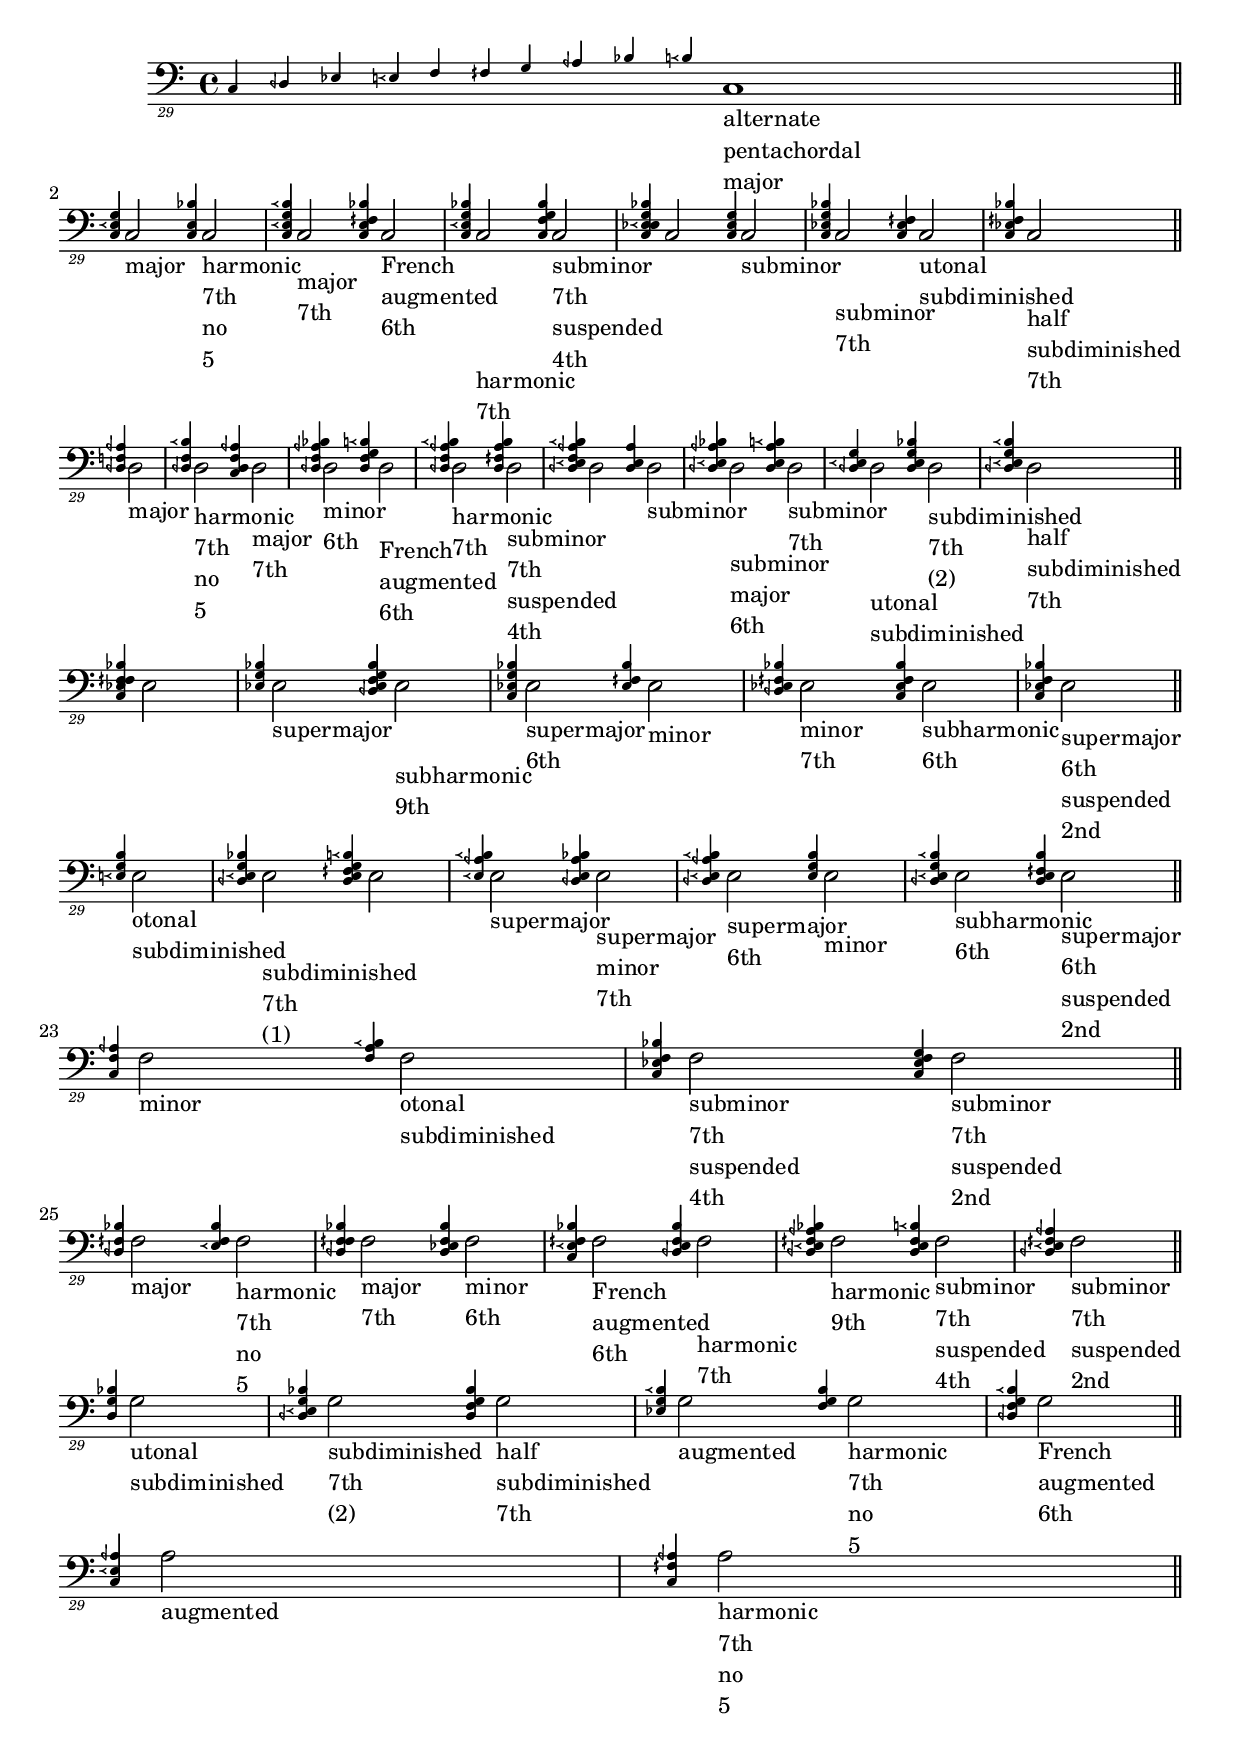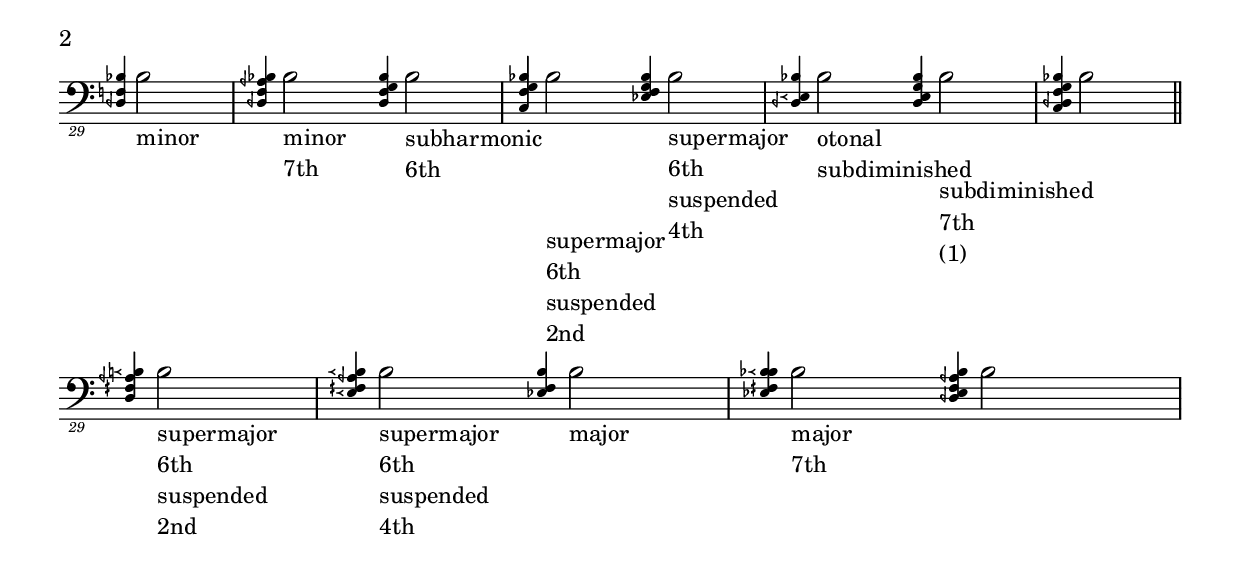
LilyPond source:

%%% created by Strasheela at 16:24, 23-6-2008

\version "2.10.0"

\layout {
    \context {
      \Score
      \override SpacingSpanner
                #'base-shortest-duration = #(ly:make-moment 1 32)
    }
  }
% \paper {
% }
% \layout {  
% }

% Define 22 ET pitches simply as 1/6 tone alterations...
#(define-public Comma 1/6)
#(define-public SharpMinusComma 1/3)
#(define-public Sharp 1/2)


% Define pitch names: C = c, C/ = cu (comma up), C#\ = cscd (c sharp, comma down),  C# = cs, C\ = ccd, Cb/ = cfcu, Cb = cf

etTwentytwoPitchNames = #`(
  (c . ,(ly:make-pitch -1 0 NATURAL))
  (d . ,(ly:make-pitch -1 1 NATURAL))
  (e . ,(ly:make-pitch -1 2 NATURAL))
  (f . ,(ly:make-pitch -1 3 NATURAL))
  (g . ,(ly:make-pitch -1 4 NATURAL))
  (a . ,(ly:make-pitch -1 5 NATURAL))
  (b . ,(ly:make-pitch -1 6 NATURAL))
  
  (ccu . ,(ly:make-pitch -1 0 Comma))
  (dcu . ,(ly:make-pitch -1 1 Comma))
  (ecu . ,(ly:make-pitch -1 2 Comma))
  (fcu . ,(ly:make-pitch -1 3 Comma))
  (gcu . ,(ly:make-pitch -1 4 Comma))
  (acu . ,(ly:make-pitch -1 5 Comma))
  (bcu . ,(ly:make-pitch -1 6 Comma))

  (cscd . ,(ly:make-pitch -1 0 SharpMinusComma))
  (dscd . ,(ly:make-pitch -1 1 SharpMinusComma))
  (escd . ,(ly:make-pitch -1 2 SharpMinusComma))
  (fscd . ,(ly:make-pitch -1 3 SharpMinusComma))
  (gscd . ,(ly:make-pitch -1 4 SharpMinusComma))
  (ascd . ,(ly:make-pitch -1 5 SharpMinusComma))
  (bscd . ,(ly:make-pitch -1 6 SharpMinusComma))

  (cs . ,(ly:make-pitch -1 0 Sharp))
  (ds . ,(ly:make-pitch -1 1 Sharp))
  (es . ,(ly:make-pitch -1 2 Sharp))
  (fs . ,(ly:make-pitch -1 3 Sharp))
  (gs . ,(ly:make-pitch -1 4 Sharp))
  (as . ,(ly:make-pitch -1 5 Sharp))
  (bs . ,(ly:make-pitch -1 6 Sharp))


  (ccd . ,(ly:make-pitch -1 0 (- Comma)))
  (dcd . ,(ly:make-pitch -1 1 (- Comma)))
  (ecd . ,(ly:make-pitch -1 2 (- Comma)))
  (fcd . ,(ly:make-pitch -1 3 (- Comma)))
  (gcd . ,(ly:make-pitch -1 4 (- Comma)))
  (acd . ,(ly:make-pitch -1 5 (- Comma)))
  (bcd . ,(ly:make-pitch -1 6 (- Comma)))
  
  (cfcu . ,(ly:make-pitch -1 0 (- SharpMinusComma)))
  (dfcu . ,(ly:make-pitch -1 1 (- SharpMinusComma)))
  (efcu . ,(ly:make-pitch -1 2 (- SharpMinusComma)))
  (ffcu . ,(ly:make-pitch -1 3 (- SharpMinusComma)))
  (gfcu . ,(ly:make-pitch -1 4 (- SharpMinusComma)))
  (afcu . ,(ly:make-pitch -1 5 (- SharpMinusComma)))
  (bfcu . ,(ly:make-pitch -1 6 (- SharpMinusComma)))

  (cf . ,(ly:make-pitch -1 0 (- Sharp)))
  (df . ,(ly:make-pitch -1 1 (- Sharp)))
  (ef . ,(ly:make-pitch -1 2 (- Sharp)))
  (ff . ,(ly:make-pitch -1 3 (- Sharp)))
  (gf . ,(ly:make-pitch -1 4 (- Sharp)))
  (af . ,(ly:make-pitch -1 5 (- Sharp)))
  (bf . ,(ly:make-pitch -1 6 (- Sharp)))

)

%% set pitch names.
pitchnames = \etTwentytwoPitchNames 
#(ly:parser-set-note-names parser etTwentytwoPitchNames)


% etTwentytwoGlyphs = #'((1 . "accidentals.doublesharp")
%        (1/2 . "accidentals.sharp")
%        (1/3 . "accidentals.sharp.slashslashslash.stem")
%        (1/6 . "accidentals.rightparen")
%        (0 . "accidentals.natural")
%        (-1/6 . "accidentals.leftparen")
%        (-1/3 . "accidentals.flat.slash")
%        (-1/2 . "accidentals.flat")
%        (-1 . "accidentals.flatflat")
%        )

% etTwentytwoGlyphs = #'((1 . "accidentals.doublesharp")
%        (1/2 . "accidentals.sharp")
%        (1/3 . "accidentals.sharp.slashslashslash.stem")
%        (1/6 . "arrowheads.open.11")
%        (0 . "accidentals.natural")
%        (-1/6 . "arrowheads.open.1M1")
%        (-1/3 . "accidentals.flat.slash")
%        (-1/2 . "accidentals.flat")
%        (-1 . "accidentals.flatflat")
%        )

etTwentytwoGlyphs = #'((1 . "accidentals.doublesharp")
       (1/2 . "accidentals.sharp")
       (1/3 . "accidentals.sharp.slashslash.stem")
       (1/6 . "arrowheads.open.01")
       (0 . "accidentals.natural")
       (-1/6 . "arrowheads.open.0M1")
       (-1/3 . "accidentals.mirroredflat")
       (-1/2 . "accidentals.flat")
       (-1 . "accidentals.flatflat")
       )

{ 
\override Score.Accidental #'glyph-name-alist =  \etTwentytwoGlyphs

\override Score.KeySignature #'glyph-name-alist = \etTwentytwoGlyphs

% test
% \relative { c4 ccu cscd cs d dcd dfcu df c }
% }



 \new Staff { \clef "bass_29"  
 {
  \grace {c,,,,4 dfcu,,,,4 ef,,,,4 ecd,,,,4 f,,,,4 fscd,,,,4 g,,,,4 afcu,,,,4 bf,,,,4 bcd,,,,} c,,,,1_\markup{\column {alternate pentachordal major } } \bar "||" \break 
 {
  \grace <c,,,, ecd,,,, g,,,,>4 c,,,,2_\markup{\column {major } } \grace <c,,,, ecd,,,, bf,,,,>4 c,,,,2_\markup{\column {harmonic 7th no 5 } } \grace <c,,,, ecd,,,, g,,,, bcd,,,,>4 c,,,,2_\markup{\column {major 7th } } \grace <c,,,, ecd,,,, fscd,,,, bf,,,,>4 c,,,,2_\markup{\column {French augmented 6th } } \grace <c,,,, ecd,,,, g,,,, bf,,,,>4 c,,,,2_\markup{\column {harmonic 7th } } \grace <c,,,, f,,,, g,,,, bf,,,,>4 c,,,,2_\markup{\column {subminor 7th suspended 4th } } \grace <c,,,, ef,,,, ecd,,,, g,,,, bf,,,,>4 c,,,,2_\markup{\column { } } \grace <c,,,, ef,,,, g,,,,>4 c,,,,2_\markup{\column {subminor } } \grace <c,,,, ef,,,, g,,,, bf,,,,>4 c,,,,2_\markup{\column {subminor 7th } } \grace <c,,,, ef,,,, fscd,,,,>4 c,,,,2_\markup{\column {utonal subdiminished } } \grace <c,,,, ef,,,, fscd,,,, bf,,,,>4 c,,,,2_\markup{\column {half subdiminished 7th } } 
} \bar "||" \break 
 {
  \grace <dfcu,,,, f,,,, afcu,,,,>4 dfcu,,,,2_\markup{\column {major } } \grace <dfcu,,,, f,,,, bcd,,,,>4 dfcu,,,,2_\markup{\column {harmonic 7th no 5 } } \grace <dfcu,,,, f,,,, afcu,,,, c,,,,>4 dfcu,,,,2_\markup{\column {major 7th } } \grace <dfcu,,,, f,,,, afcu,,,, bf,,,,>4 dfcu,,,,2_\markup{\column {minor 6th } } \grace <dfcu,,,, f,,,, g,,,, bcd,,,,>4 dfcu,,,,2_\markup{\column {French augmented 6th } } \grace <dfcu,,,, f,,,, afcu,,,, bcd,,,,>4 dfcu,,,,2_\markup{\column {harmonic 7th } } \grace <dfcu,,,, fscd,,,, afcu,,,, bcd,,,,>4 dfcu,,,,2_\markup{\column {subminor 7th suspended 4th } } \grace <dfcu,,,, ecd,,,, f,,,, afcu,,,, bcd,,,,>4 dfcu,,,,2_\markup{\column { } } \grace <dfcu,,,, ecd,,,, afcu,,,,>4 dfcu,,,,2_\markup{\column {subminor } } \grace <dfcu,,,, ecd,,,, afcu,,,, bf,,,,>4 dfcu,,,,2_\markup{\column {subminor major 6th } } \grace <dfcu,,,, ecd,,,, afcu,,,, bcd,,,,>4 dfcu,,,,2_\markup{\column {subminor 7th } } \grace <dfcu,,,, ecd,,,, g,,,,>4 dfcu,,,,2_\markup{\column {utonal subdiminished } } \grace <dfcu,,,, ecd,,,, g,,,, bf,,,,>4 dfcu,,,,2_\markup{\column {subdiminished 7th (2) } } \grace <dfcu,,,, ecd,,,, g,,,, bcd,,,,>4 dfcu,,,,2_\markup{\column {half subdiminished 7th } } 
} \bar "||" \break 
 {
  \grace <ef,,,, f,,,, fscd,,,, bf,,,, c,,,,>4 ef,,,,2_\markup{\column { } } \grace <ef,,,, g,,,, bf,,,,>4 ef,,,,2_\markup{\column {supermajor } } \grace <ef,,,, f,,,, g,,,, bf,,,, dfcu,,,,>4 ef,,,,2_\markup{\column {subharmonic 9th } } \grace <ef,,,, g,,,, bf,,,, c,,,,>4 ef,,,,2_\markup{\column {supermajor 6th } } \grace <ef,,,, fscd,,,, bf,,,,>4 ef,,,,2_\markup{\column {minor } } \grace <ef,,,, fscd,,,, bf,,,, dfcu,,,,>4 ef,,,,2_\markup{\column {minor 7th } } \grace <ef,,,, fscd,,,, bf,,,, c,,,,>4 ef,,,,2_\markup{\column {subharmonic 6th } } \grace <ef,,,, f,,,, bf,,,, c,,,,>4 ef,,,,2_\markup{\column {supermajor 6th suspended 2nd } } 
} \bar "||" \break 
 {
  \grace <ecd,,,, g,,,, bf,,,,>4 ecd,,,,2_\markup{\column {otonal subdiminished } } \grace <ecd,,,, g,,,, bf,,,, dfcu,,,,>4 ecd,,,,2_\markup{\column {subdiminished 7th (1) } } \grace <ecd,,,, fscd,,,, g,,,, bcd,,,, dfcu,,,,>4 ecd,,,,2_\markup{\column { } } \grace <ecd,,,, afcu,,,, bcd,,,,>4 ecd,,,,2_\markup{\column {supermajor } } \grace <ecd,,,, afcu,,,, bf,,,, dfcu,,,,>4 ecd,,,,2_\markup{\column {supermajor minor 7th } } \grace <ecd,,,, afcu,,,, bcd,,,, dfcu,,,,>4 ecd,,,,2_\markup{\column {supermajor 6th } } \grace <ecd,,,, g,,,, bcd,,,,>4 ecd,,,,2_\markup{\column {minor } } \grace <ecd,,,, g,,,, bcd,,,, dfcu,,,,>4 ecd,,,,2_\markup{\column {subharmonic 6th } } \grace <ecd,,,, fscd,,,, bcd,,,, dfcu,,,,>4 ecd,,,,2_\markup{\column {supermajor 6th suspended 2nd } } 
} \bar "||" \break 
 {
  \grace <f,,,, afcu,,,, c,,,,>4 f,,,,2_\markup{\column {minor } } \grace <f,,,, afcu,,,, bcd,,,,>4 f,,,,2_\markup{\column {otonal subdiminished } } \grace <f,,,, bf,,,, c,,,, ef,,,,>4 f,,,,2_\markup{\column {subminor 7th suspended 4th } } \grace <f,,,, g,,,, c,,,, ef,,,,>4 f,,,,2_\markup{\column {subminor 7th suspended 2nd } } 
} \bar "||" \break 
 {
  \grace <fscd,,,, bf,,,, dfcu,,,,>4 fscd,,,,2_\markup{\column {major } } \grace <fscd,,,, bf,,,, ecd,,,,>4 fscd,,,,2_\markup{\column {harmonic 7th no 5 } } \grace <fscd,,,, bf,,,, dfcu,,,, f,,,,>4 fscd,,,,2_\markup{\column {major 7th } } \grace <fscd,,,, bf,,,, dfcu,,,, ef,,,,>4 fscd,,,,2_\markup{\column {minor 6th } } \grace <fscd,,,, bf,,,, c,,,, ecd,,,,>4 fscd,,,,2_\markup{\column {French augmented 6th } } \grace <fscd,,,, bf,,,, dfcu,,,, ecd,,,,>4 fscd,,,,2_\markup{\column {harmonic 7th } } \grace <fscd,,,, afcu,,,, bf,,,, dfcu,,,, ecd,,,,>4 fscd,,,,2_\markup{\column {harmonic 9th } } \grace <fscd,,,, bcd,,,, dfcu,,,, ecd,,,,>4 fscd,,,,2_\markup{\column {subminor 7th suspended 4th } } \grace <fscd,,,, afcu,,,, dfcu,,,, ecd,,,,>4 fscd,,,,2_\markup{\column {subminor 7th suspended 2nd } } 
} \bar "||" \break 
 {
  \grace <g,,,, bf,,,, dfcu,,,,>4 g,,,,2_\markup{\column {utonal subdiminished } } \grace <g,,,, bf,,,, dfcu,,,, ecd,,,,>4 g,,,,2_\markup{\column {subdiminished 7th (2) } } \grace <g,,,, bf,,,, dfcu,,,, f,,,,>4 g,,,,2_\markup{\column {half subdiminished 7th } } \grace <g,,,, bcd,,,, ef,,,,>4 g,,,,2_\markup{\column {augmented } } \grace <g,,,, bcd,,,, f,,,,>4 g,,,,2_\markup{\column {harmonic 7th no 5 } } \grace <g,,,, bcd,,,, dfcu,,,, f,,,,>4 g,,,,2_\markup{\column {French augmented 6th } } 
} \bar "||" \break 
 {
  \grace <afcu,,,, c,,,, ecd,,,,>4 afcu,,,,2_\markup{\column {augmented } } \grace <afcu,,,, c,,,, fscd,,,,>4 afcu,,,,2_\markup{\column {harmonic 7th no 5 } } 
} \bar "||" \break 
 {
  \grace <bf,,,, dfcu,,,, f,,,,>4 bf,,,,2_\markup{\column {minor } } \grace <bf,,,, dfcu,,,, f,,,, afcu,,,,>4 bf,,,,2_\markup{\column {minor 7th } } \grace <bf,,,, dfcu,,,, f,,,, g,,,,>4 bf,,,,2_\markup{\column {subharmonic 6th } } \grace <bf,,,, c,,,, f,,,, g,,,,>4 bf,,,,2_\markup{\column {supermajor 6th suspended 2nd } } \grace <bf,,,, ef,,,, f,,,, g,,,,>4 bf,,,,2_\markup{\column {supermajor 6th suspended 4th } } \grace <bf,,,, dfcu,,,, ecd,,,,>4 bf,,,,2_\markup{\column {otonal subdiminished } } \grace <bf,,,, dfcu,,,, ecd,,,, g,,,,>4 bf,,,,2_\markup{\column {subdiminished 7th (1) } } \grace <bf,,,, c,,,, dfcu,,,, f,,,, g,,,,>4 bf,,,,2_\markup{\column { } } 
} \bar "||" \break 
 {
  \grace <bcd,,,, dfcu,,,, fscd,,,, afcu,,,,>4 bcd,,,,2_\markup{\column {supermajor 6th suspended 2nd } } \grace <bcd,,,, ecd,,,, fscd,,,, afcu,,,,>4 bcd,,,,2_\markup{\column {supermajor 6th suspended 4th } } \grace <bcd,,,, ef,,,, fscd,,,,>4 bcd,,,,2_\markup{\column {major } } \grace <bcd,,,, ef,,,, fscd,,,, bf,,,,>4 bcd,,,,2_\markup{\column {major 7th } } \grace <bcd,,,, dfcu,,,, ef,,,, fscd,,,, afcu,,,,>4 bcd,,,,2_\markup{\column { } } 
} 
} }

}